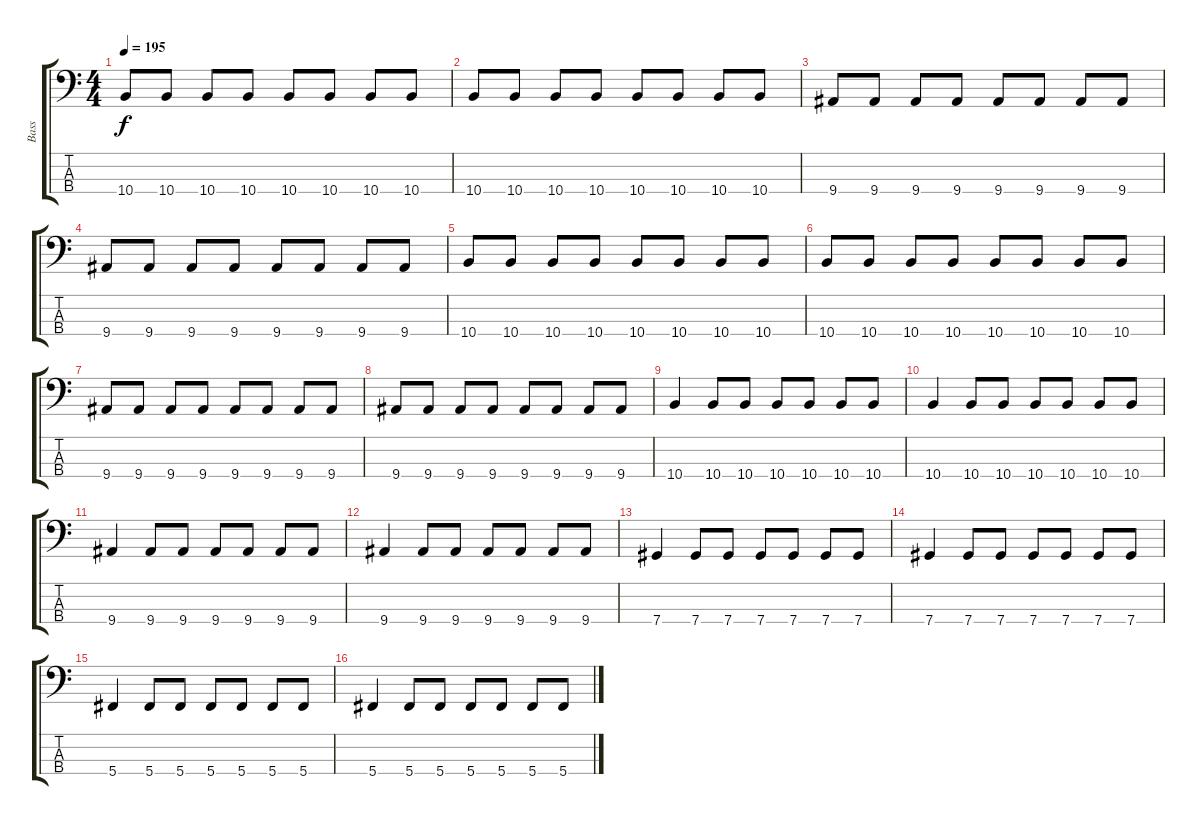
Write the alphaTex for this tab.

\track ("Bass" "Bass") {instrument electricbasspick}
\staff {score tabs}
\tuning (Gb2 Db2 Ab1 Db1) {hide}
\ts (4 4)
\tempo 195
\clef f4
\ks c
10.4.8{dy f} 10.4.8 10.4.8 10.4.8 10.4.8 10.4.8 10.4.8 10.4.8 |
10.4.8 10.4.8 10.4.8 10.4.8 10.4.8 10.4.8 10.4.8 10.4.8 |
9.4.8 9.4.8 9.4.8 9.4.8 9.4.8 9.4.8 9.4.8 9.4.8 |
9.4.8 9.4.8 9.4.8 9.4.8 9.4.8 9.4.8 9.4.8 9.4.8 |
10.4.8 10.4.8 10.4.8 10.4.8 10.4.8 10.4.8 10.4.8 10.4.8 |
10.4.8 10.4.8 10.4.8 10.4.8 10.4.8 10.4.8 10.4.8 10.4.8 |
9.4.8 9.4.8 9.4.8 9.4.8 9.4.8 9.4.8 9.4.8 9.4.8 |
9.4.8 9.4.8 9.4.8 9.4.8 9.4.8 9.4.8 9.4.8 9.4.8 |
10.4.4 10.4.8 10.4.8 10.4.8 10.4.8 10.4.8 10.4.8 |
10.4.4 10.4.8 10.4.8 10.4.8 10.4.8 10.4.8 10.4.8 |
9.4.4 9.4.8 9.4.8 9.4.8 9.4.8 9.4.8 9.4.8 |
9.4.4 9.4.8 9.4.8 9.4.8 9.4.8 9.4.8 9.4.8 |
7.4.4 7.4.8 7.4.8 7.4.8 7.4.8 7.4.8 7.4.8 |
7.4.4 7.4.8 7.4.8 7.4.8 7.4.8 7.4.8 7.4.8 |
5.4.4 5.4.8 5.4.8 5.4.8 5.4.8 5.4.8 5.4.8 |
5.4.4 5.4.8 5.4.8 5.4.8 5.4.8 5.4.8 5.4.8
